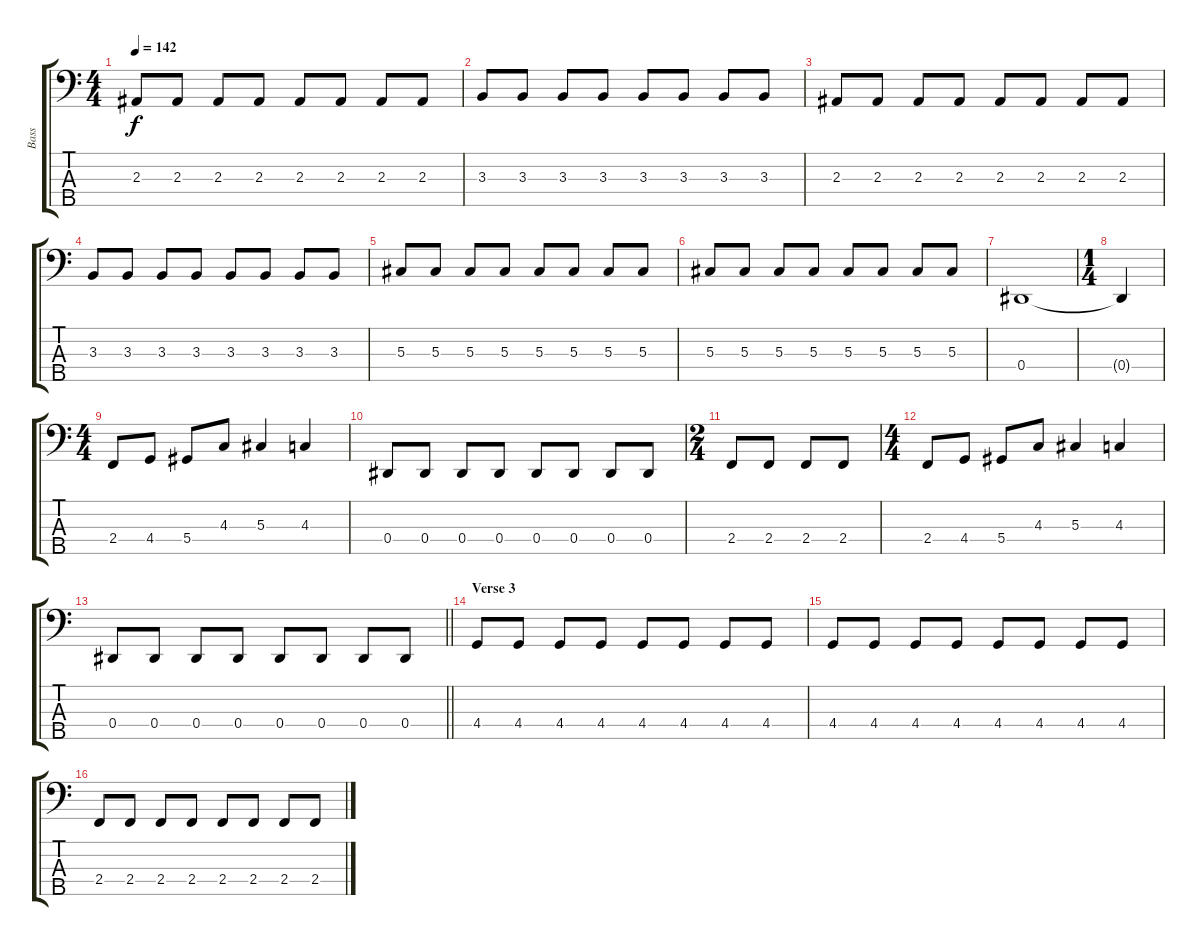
\track ("Bass" "Bass") {instrument electricbassfinger}
\staff {score tabs}
\tuning (Gb2 Db2 Ab1 Eb1 Bb0) {hide}
\ts (4 4)
\tempo 142
\clef f4
\ks c
2.3.8{dy f} 2.3.8 2.3.8 2.3.8 2.3.8 2.3.8 2.3.8 2.3.8 |
3.3.8 3.3.8 3.3.8 3.3.8 3.3.8 3.3.8 3.3.8 3.3.8 |
2.3.8 2.3.8 2.3.8 2.3.8 2.3.8 2.3.8 2.3.8 2.3.8 |
3.3.8 3.3.8 3.3.8 3.3.8 3.3.8 3.3.8 3.3.8 3.3.8 |
5.3.8 5.3.8 5.3.8 5.3.8 5.3.8 5.3.8 5.3.8 5.3.8 |
5.3.8 5.3.8 5.3.8 5.3.8 5.3.8 5.3.8 5.3.8 5.3.8 |
0.4.1 |
\ts (1 4)
0.4{t}.4 |
\ts (4 4)
2.4.8 4.4.8 5.4.8 4.3.8 5.3.4 4.3.4 |
0.4.8 0.4.8 0.4.8 0.4.8 0.4.8 0.4.8 0.4.8 0.4.8 |
\ts (2 4)
2.4.8 2.4.8 2.4.8 2.4.8 |
\ts (4 4)
2.4.8 4.4.8 5.4.8 4.3.8 5.3.4 4.3.4 |
\barLineRight lightlight
0.4.8 0.4.8 0.4.8 0.4.8 0.4.8 0.4.8 0.4.8 0.4.8 |
\section ("" "Verse 3")
4.4.8 4.4.8 4.4.8 4.4.8 4.4.8 4.4.8 4.4.8 4.4.8 |
4.4.8 4.4.8 4.4.8 4.4.8 4.4.8 4.4.8 4.4.8 4.4.8 |
2.4.8 2.4.8 2.4.8 2.4.8 2.4.8 2.4.8 2.4.8 2.4.8
